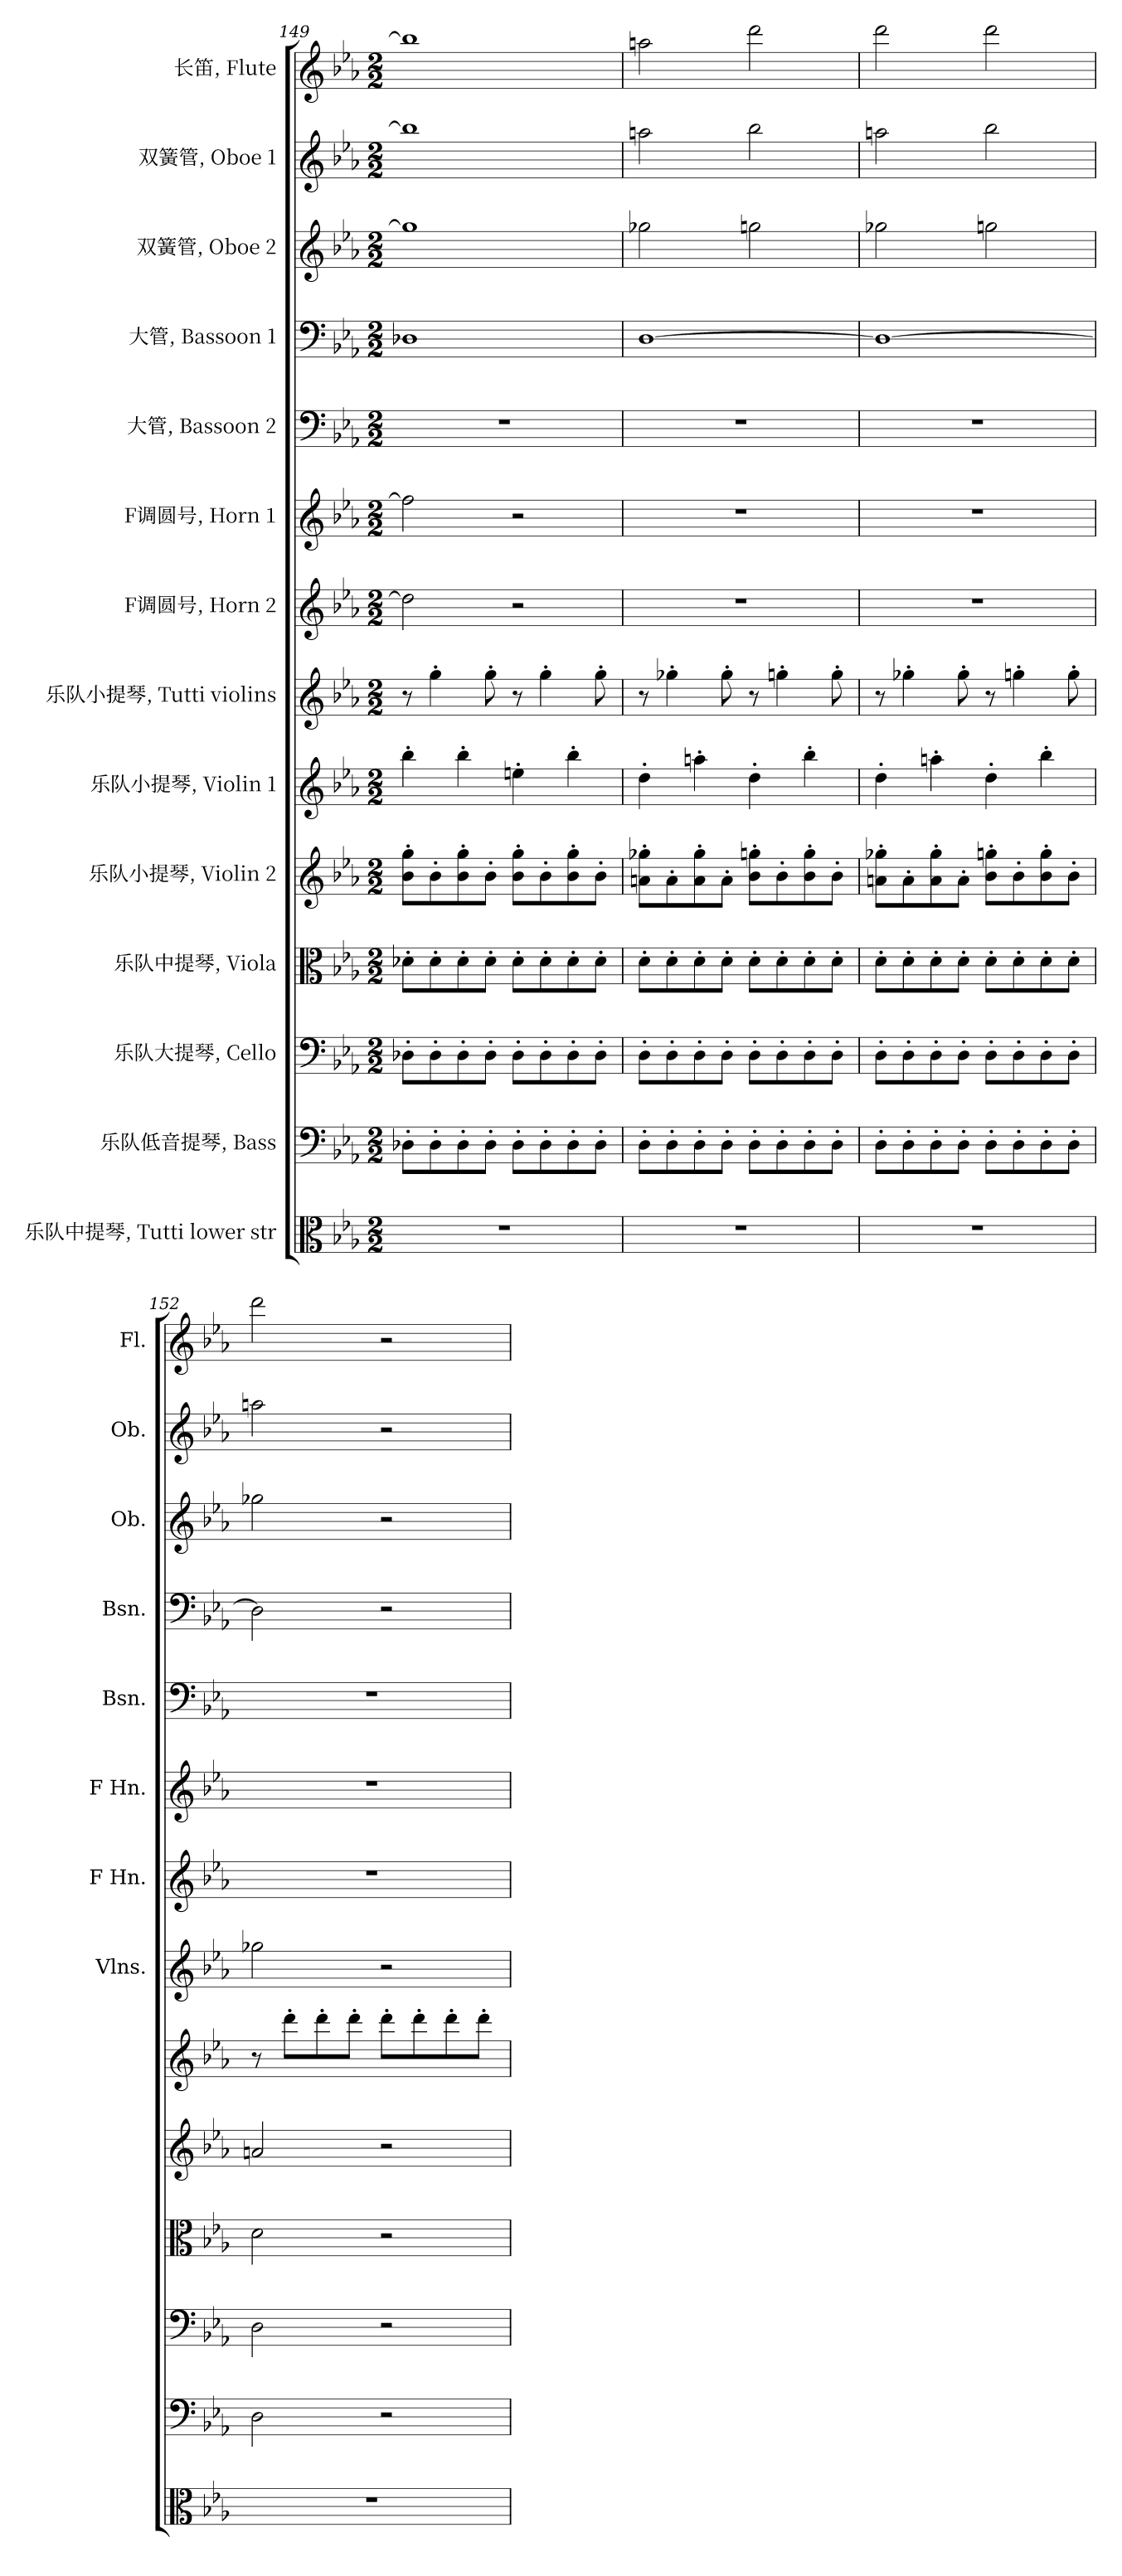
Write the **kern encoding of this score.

**kern	**kern	**kern	**kern	**kern	**kern	**kern	**kern	**kern	**kern	**kern	**kern	**kern	**kern
*part14	*part13	*part12	*part11	*part10	*part9	*part8	*part7	*part6	*part5	*part4	*part3	*part2	*part1
*staff14	*staff13	*staff12	*staff11	*staff10	*staff9	*staff8	*staff7	*staff6	*staff5	*staff4	*staff3	*staff2	*staff1
*I"乐队中提琴, Tutti lower str	*I"乐队低音提琴, Bass	*I"乐队大提琴, Cello	*I"乐队中提琴, Viola	*I"乐队小提琴, Violin 2	*I"乐队小提琴, Violin 1	*I"乐队小提琴, Tutti violins	*I"F调圆号, Horn 2	*I"F调圆号, Horn 1	*I"大管, Bassoon 2	*I"大管, Bassoon 1	*I"双簧管, Oboe 2	*I"双簧管, Oboe 1	*I"长笛, Flute
*	*	*	*	*	*	*I'Vlns.	*I'F Hn.	*I'F Hn.	*I'Bsn.	*I'Bsn.	*I'Ob.	*I'Ob.	*I'Fl.
*clefC3	*clefF4	*clefF4	*clefC3	*clefG2	*clefG2	*clefG2	*clefG2	*clefG2	*clefF4	*clefF4	*clefG2	*clefG2	*clefG2
*	*ITrd7c12	*	*	*	*	*	*ITrd4c7	*ITrd4c7	*	*	*	*	*
*k[b-e-a-]	*k[b-e-a-]	*k[b-e-a-]	*k[b-e-a-]	*k[b-e-a-]	*k[b-e-a-]	*k[b-e-a-]	*k[b-e-a-d-]	*k[b-e-a-d-]	*k[b-e-a-]	*k[b-e-a-]	*k[b-e-a-]	*k[b-e-a-]	*k[b-e-a-]
*M2/2	*M2/2	*M2/2	*M2/2	*M2/2	*M2/2	*M2/2	*M2/2	*M2/2	*M2/2	*M2/2	*M2/2	*M2/2	*M2/2
*MM161	*MM161	*MM161	*MM161	*MM161	*MM161	*MM161	*MM161	*MM161	*MM161	*MM161	*MM161	*MM161	*MM161
=149	=149	=149	=149	=149	=149	=149	=149	=149	=149	=149	=149	=149	=149
1r	8DD-X'\L	8D-X'\L	8d-X'\L	8b-\' 8gg\'L	4bb-'\	8r	2g\]	2b-\]	1r	1D-X	1gg]	1bb-]	1bb-]
.	8DD-'\	8D-'\	8d-'\	8b-'\	.	4gg'\	.	.	.	.	.	.	.
.	8DD-'\	8D-'\	8d-'\	8b-\' 8gg\'	4bb-'\	.	.	.	.	.	.	.	.
.	8DD-'\J	8D-'\J	8d-'\J	8b-'\J	.	8gg'\	.	.	.	.	.	.	.
.	8DD-'\L	8D-'\L	8d-'\L	8b-\' 8gg\'L	4een'\	8r	2r	2r	.	.	.	.	.
.	8DD-'\	8D-'\	8d-'\	8b-'\	.	4gg'\	.	.	.	.	.	.	.
.	8DD-'\	8D-'\	8d-'\	8b-\' 8gg\'	4bb-'\	.	.	.	.	.	.	.	.
.	8DD-'\J	8D-'\J	8d-'\J	8b-'\J	.	8gg'\	.	.	.	.	.	.	.
!!LO:PB:g=z
=150	=150	=150	=150	=150	=150	=150	=150	=150	=150	=150	=150	=150	=150
*	*	*	*	*	*	*	*	*	*	*	*	*	*MM161
1r	8DD'\L	8D'\L	8d'\L	8an\' 8gg-X\'L	4dd'\	8r	1r	1r	1r	[1D	2gg-X\	2aan\	2aan\
.	8DD'\	8D'\	8d'\	8a'\	.	4gg-X'\	.	.	.	.	.	.	.
.	8DD'\	8D'\	8d'\	8a\' 8gg-\'	4aan'\	.	.	.	.	.	.	.	.
.	8DD'\J	8D'\J	8d'\J	8a'\J	.	8gg-'\	.	.	.	.	.	.	.
*	*	*	*	*	*	*	*	*	*	*	*	*	*MM161
.	8DD'\L	8D'\L	8d'\L	8b-\' 8ggn\'L	4dd'\	8r	.	.	.	.	2ggn\	2bb-\	2ddd\
.	8DD'\	8D'\	8d'\	8b-'\	.	4ggn'\	.	.	.	.	.	.	.
.	8DD'\	8D'\	8d'\	8b-\' 8gg\'	4bb-'\	.	.	.	.	.	.	.	.
.	8DD'\J	8D'\J	8d'\J	8b-'\J	.	8gg'\	.	.	.	.	.	.	.
=151	=151	=151	=151	=151	=151	=151	=151	=151	=151	=151	=151	=151	=151
*	*	*	*	*	*	*	*	*	*	*	*	*	*MM161
1r	8DD'\L	8D'\L	8d'\L	8an\' 8gg-X\'L	4dd'\	8r	1r	1r	1r	1D_	2gg-X\	2aan\	2ddd\
.	8DD'\	8D'\	8d'\	8a'\	.	4gg-X'\	.	.	.	.	.	.	.
.	8DD'\	8D'\	8d'\	8a\' 8gg-\'	4aan'\	.	.	.	.	.	.	.	.
.	8DD'\J	8D'\J	8d'\J	8a'\J	.	8gg-'\	.	.	.	.	.	.	.
*	*	*	*	*	*	*	*	*	*	*	*	*	*MM161
.	8DD'\L	8D'\L	8d'\L	8b-\' 8ggn\'L	4dd'\	8r	.	.	.	.	2ggn\	2bb-\	2ddd\
.	8DD'\	8D'\	8d'\	8b-'\	.	4ggn'\	.	.	.	.	.	.	.
.	8DD'\	8D'\	8d'\	8b-\' 8gg\'	4bb-'\	.	.	.	.	.	.	.	.
.	8DD'\J	8D'\J	8d'\J	8b-'\J	.	8gg'\	.	.	.	.	.	.	.
=152	=152	=152	=152	=152	=152	=152	=152	=152	=152	=152	=152	=152	=152
*	*	*	*	*	*	*	*	*	*	*	*	*	*MM161
1r	2DD\	2D\	2d\	2an/	8r	2gg-X\	1r	1r	1r	2D\]	2gg-X\	2aan\	2ddd\
.	.	.	.	.	8ddd'\L	.	.	.	.	.	.	.	.
.	.	.	.	.	8ddd'\	.	.	.	.	.	.	.	.
.	.	.	.	.	8ddd'\J	.	.	.	.	.	.	.	.
.	2r	2r	2r	2r	8ddd'\L	2r	.	.	.	2r	2r	2r	2r
.	.	.	.	.	8ddd'\	.	.	.	.	.	.	.	.
.	.	.	.	.	8ddd'\	.	.	.	.	.	.	.	.
.	.	.	.	.	8ddd'\J	.	.	.	.	.	.	.	.
=	=	=	=	=	=	=	=	=	=	=	=	=	=
*-	*-	*-	*-	*-	*-	*-	*-	*-	*-	*-	*-	*-	*-
